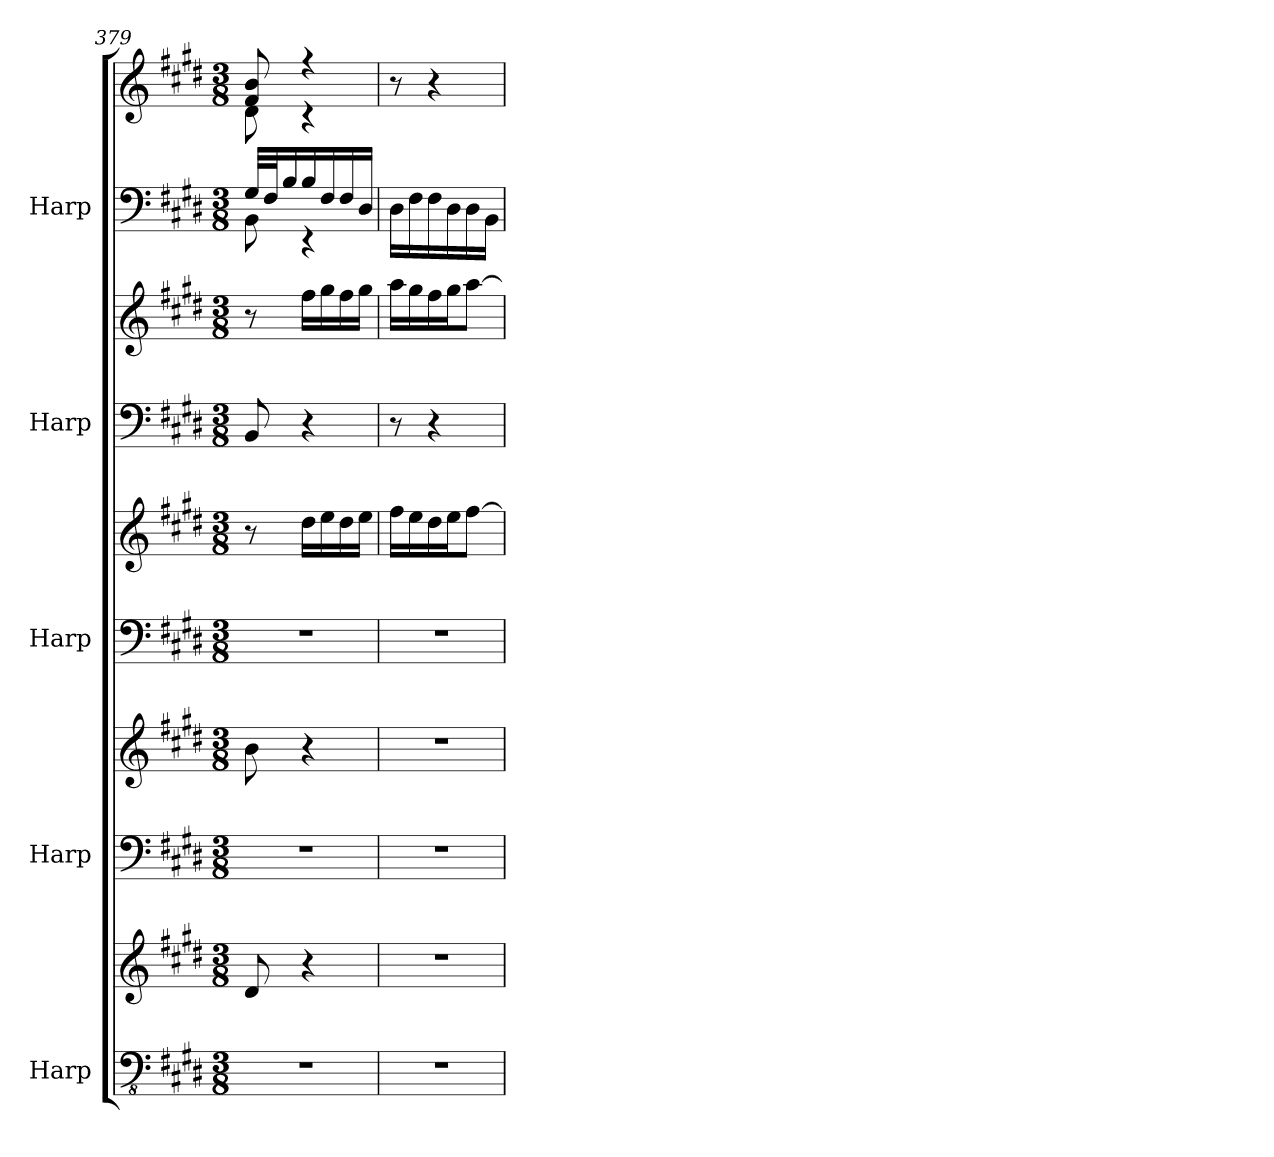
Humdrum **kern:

**kern	**kern	**kern	**kern	**kern	**kern	**kern	**kern	**kern	**kern
*part5	*part5	*part4	*part4	*part3	*part3	*part2	*part2	*part1	*part1
*staff10	*staff9	*staff8	*staff7	*staff6	*staff5	*staff4	*staff3	*staff2	*staff1
*I"Harp	*	*I"Harp	*	*I"Harp	*	*I"Harp	*	*I"Harp	*
*I'Hp	*	*I'Hp	*	*I'Hp	*	*I'Hp	*	*I'Hp	*
*clefFv4	*clefG2	*clefF4	*clefG2	*clefF4	*clefG2	*clefF4	*clefG2	*clefF4	*clefG2
*k[f#c#g#d#]	*k[f#c#g#d#]	*k[f#c#g#d#]	*k[f#c#g#d#]	*k[f#c#g#d#]	*k[f#c#g#d#]	*k[f#c#g#d#]	*k[f#c#g#d#]	*k[f#c#g#d#]	*k[f#c#g#d#]
*M3/8	*M3/8	*M3/8	*M3/8	*M3/8	*M3/8	*M3/8	*M3/8	*M3/8	*M3/8
=379	=379	=379	=379	=379	=379	=379	=379	=379	=379
*	*	*	*	*	*	*	*	*^	*^
4.r	8d#/	4.r	8b\	4.r	8r	8BB/	8r	32G#/LLL	8BB\	8f#/ 8b/	8d#\
.	.	.	.	.	.	.	.	32F#/J	.	.	.
.	.	.	.	.	.	.	.	16B/	.	.	.
.	4r	.	4r	.	16dd#\LL	4r	16ff#\LL	16B/	4r	4r	4r
.	.	.	.	.	16ee\	.	16gg#\	16F#/	.	.	.
.	.	.	.	.	16dd#\	.	16ff#\	16F#/	.	.	.
.	.	.	.	.	16ee\JJ	.	16gg#\JJ	16D#/JJ	.	.	.
*	*	*	*	*	*	*	*	*v	*v	*	*
*	*	*	*	*	*	*	*	*	*v	*v
=380	=380	=380	=380	=380	=380	=380	=380	=380	=380
4.r	4.r	4.r	4.r	4.r	16ff#\LL	8r	16aa\LL	16D#\LL	8r
.	.	.	.	.	16ee\	.	16gg#\	16F#\	.
.	.	.	.	.	16dd#\	4r	16ff#\	16F#\	4r
.	.	.	.	.	16ee\J	.	16gg#\J	16D#\	.
.	.	.	.	.	[8ff#\J	.	[8aa\J	16D#\	.
.	.	.	.	.	.	.	.	16BB\JJ	.
=	=	=	=	=	=	=	=	=	=
*-	*-	*-	*-	*-	*-	*-	*-	*-	*-
